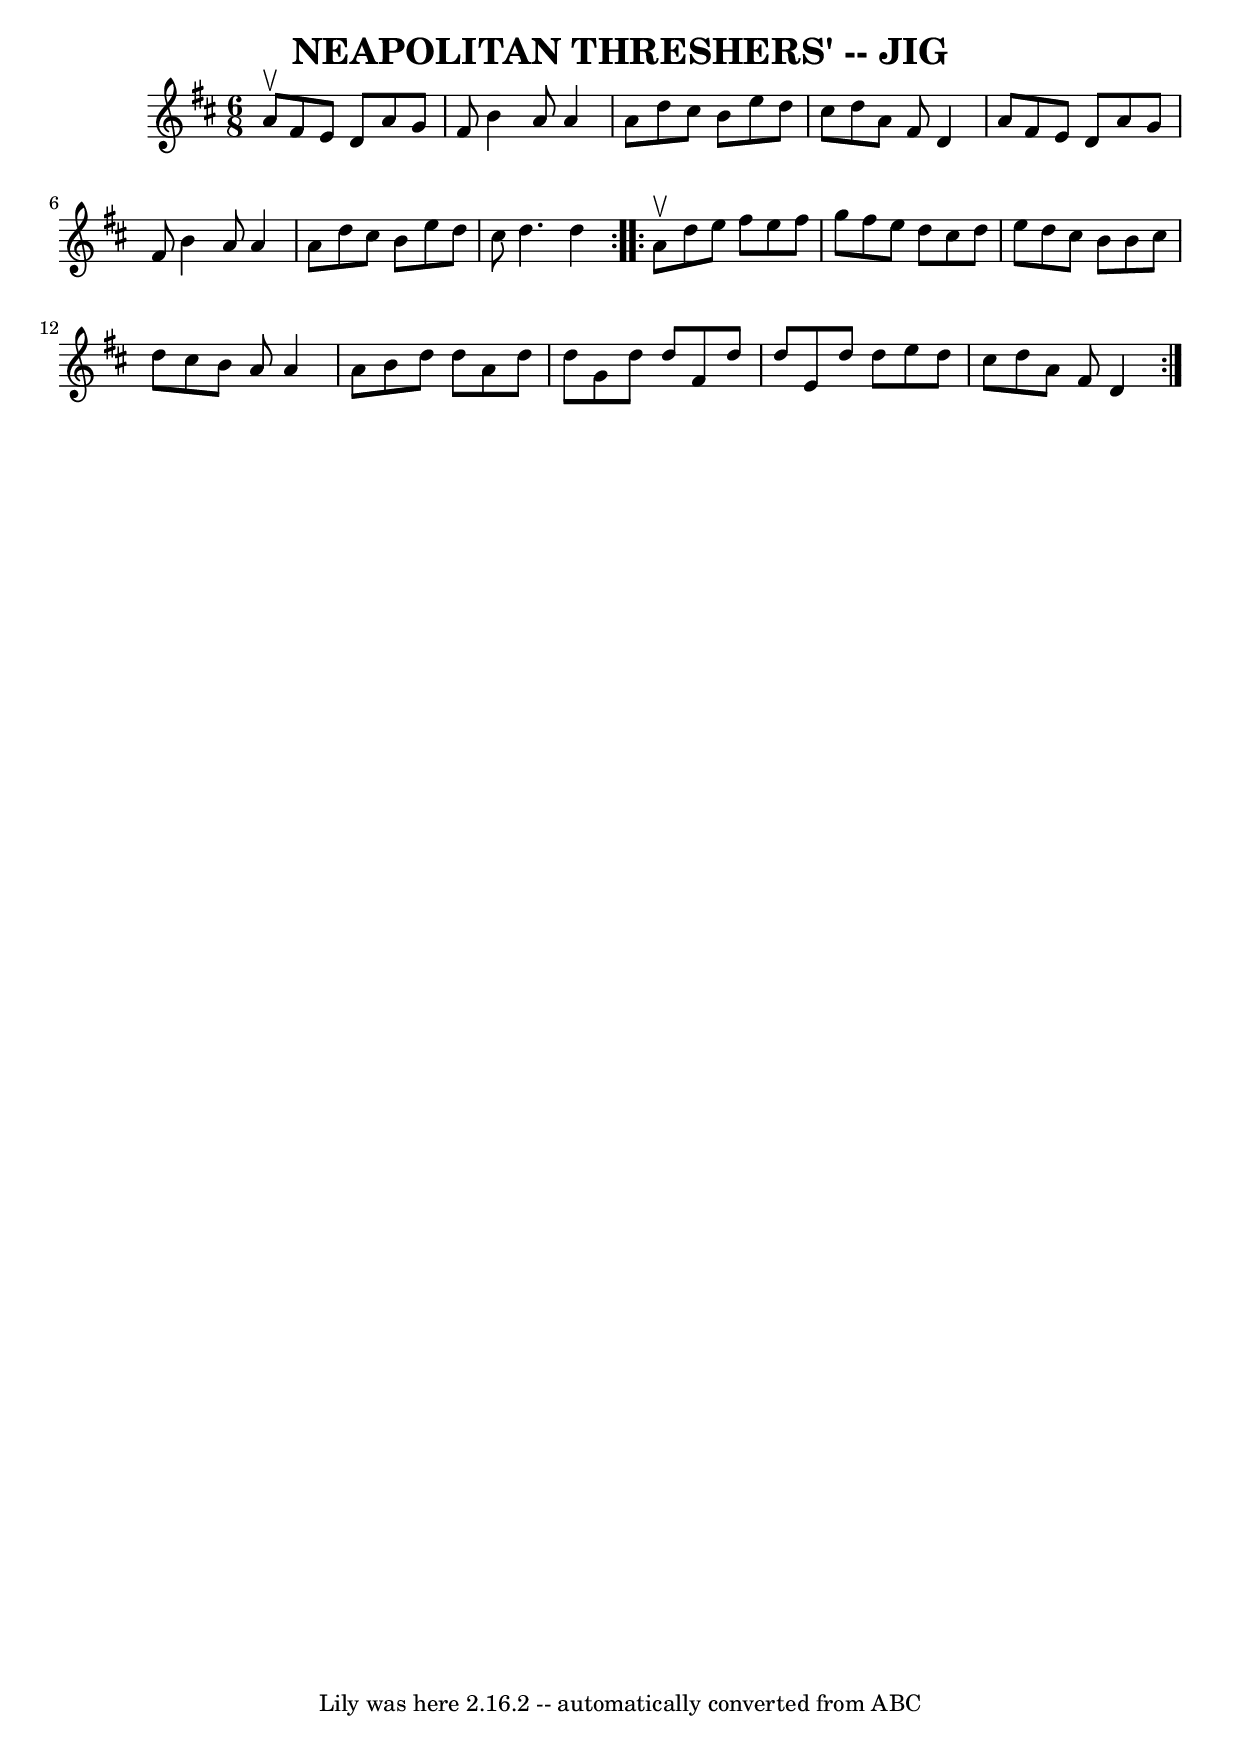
\version "2.7.40"
\include "Mammoth.ily"
\header {
	%% book = "Ryan's Mammoth Collection of Fiddle Tunes"
	crossRefNumber = "1"
	footnotes = ""
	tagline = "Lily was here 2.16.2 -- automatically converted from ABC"
	title = "NEAPOLITAN THRESHERS' -- JIG"
}
voicedefault =  {
\set Score.defaultBarType = "empty"

\repeat volta 2 {
\time 6/8 \key d \major a'8^\upbow       |
 fis'8 e'8 d'8    
a'8 g'8 fis'8    |
 b'4 a'8 a'4 a'8    |
 d''8   
 cis''8 b'8 e''8 d''8 cis''8    |
 d''8 a'8 fis'8    
d'4 a'8        |
 fis'8 e'8 d'8 a'8 g'8 fis'8    
|
 b'4 a'8 a'4 a'8    |
 d''8 cis''8 b'8 e''8 
 d''8 cis''8    |
 d''4. d''4    }     \repeat volta 2 { a'8 
^\upbow       |
 d''8 e''8 fis''8 e''8 fis''8 g''8    
|
 fis''8 e''8 d''8 cis''8 d''8 e''8    |
 d''8  
 cis''8 b'8 b'8 cis''8 d''8    |
 cis''8 b'8 a'8    
a'4 a'8        |
 b'8 d''8 d''8 a'8 d''8 d''8    
|
 g'8 d''8 d''8 fis'8 d''8 d''8    |
 e'8    
d''8 d''8 e''8 d''8 cis''8    |
 d''8 a'8 fis'8    
d'4    }   
}

\score{
    <<

	\context Staff="default"
	{
	    \voicedefault 
	}

    >>
	\layout {
	}
	\midi {}
}
